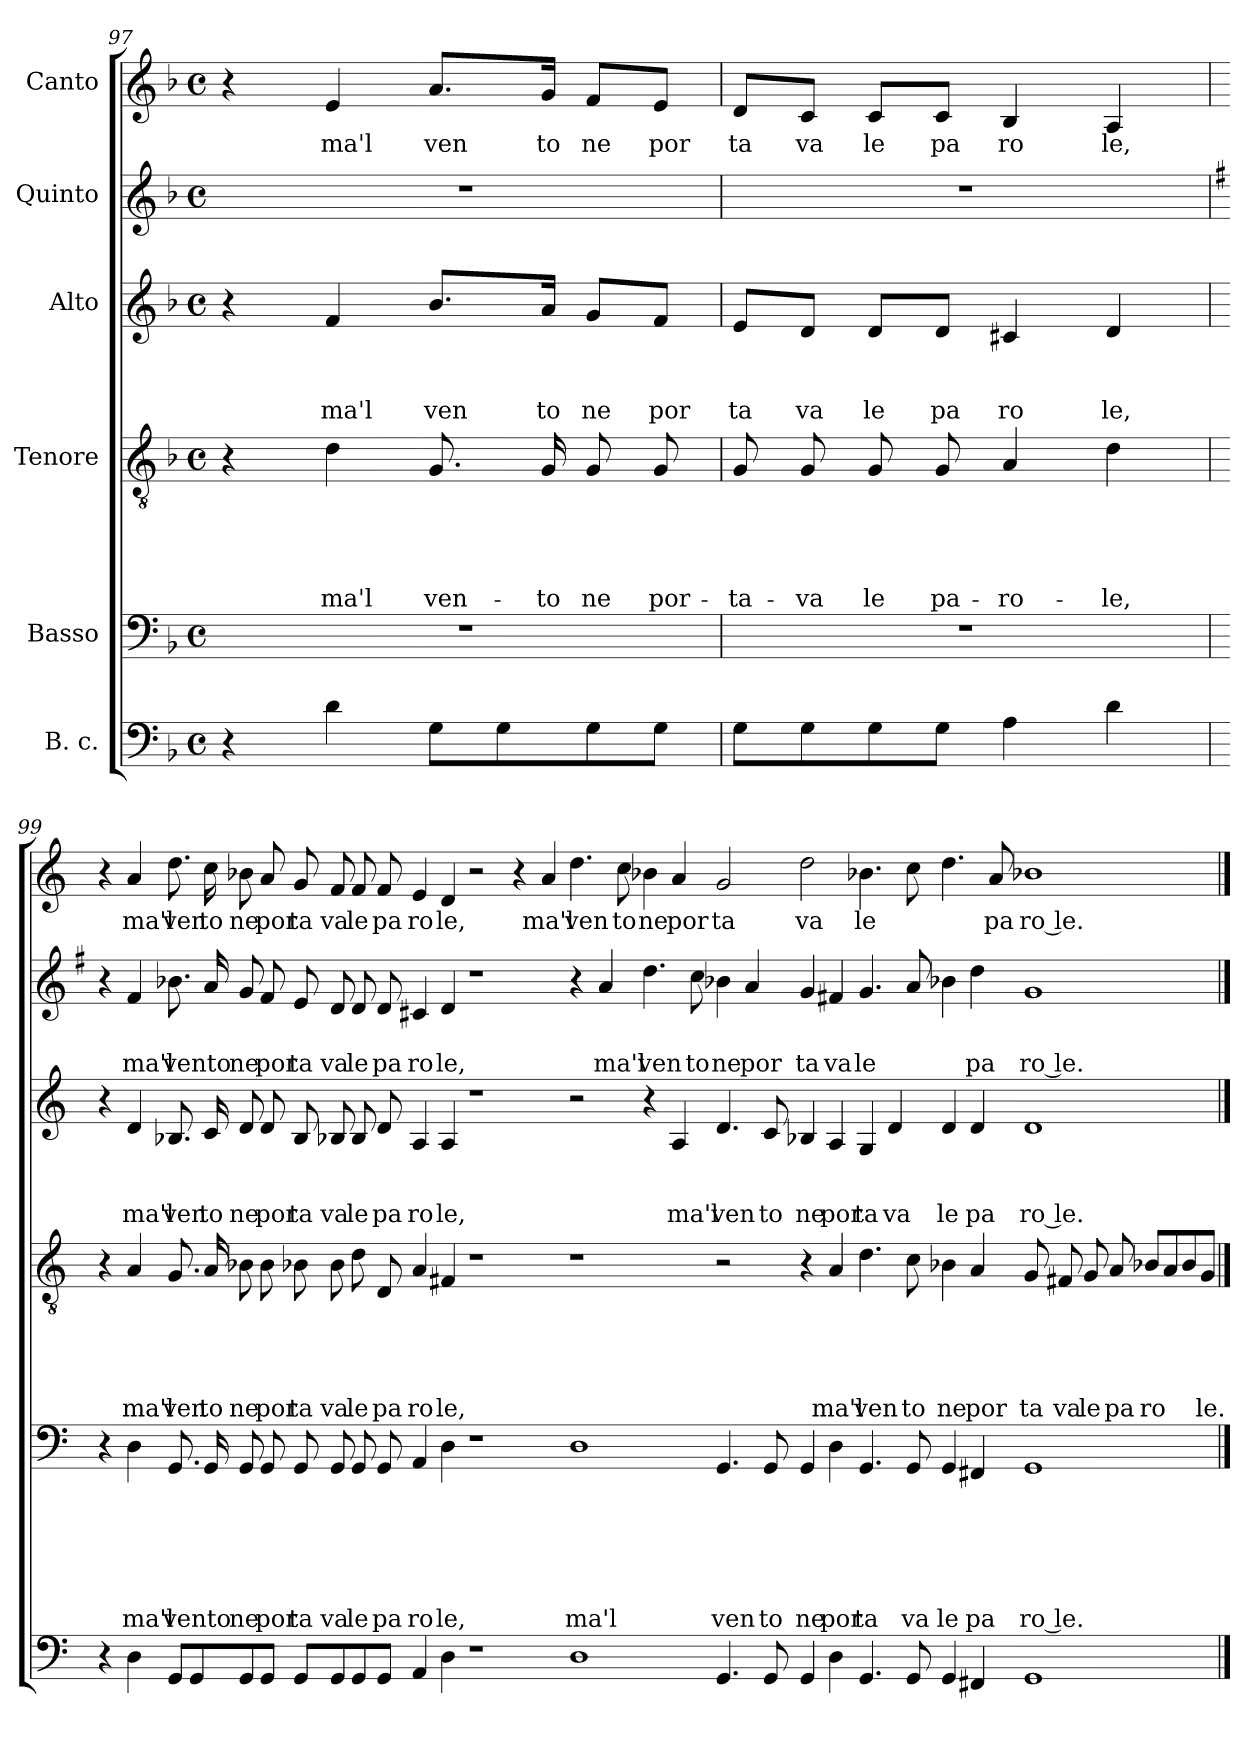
**kern	**kern	**text	**text	**text	**text	**text	**text	**kern	**text	**text	**text	**text	**text	**kern	**text	**text	**text	**kern	**text	**text	**kern	**text
*part6	*part5	*part5	*part5	*part5	*part5	*part5	*part5	*part4	*part4	*part4	*part4	*part4	*part4	*part3	*part3	*part3	*part3	*part2	*part2	*part2	*part1	*part1
*staff6	*staff5	*staff5	*staff5	*staff5	*staff5	*staff5	*staff5	*staff4	*staff4	*staff4	*staff4	*staff4	*staff4	*staff3	*staff3	*staff3	*staff3	*staff2	*staff2	*staff2	*staff1	*staff1
*I"B. c.	*I"Basso	*	*	*	*	*	*	*I"Tenore	*	*	*	*	*	*I"Alto	*	*	*	*I"Quinto	*	*	*I"Canto	*
*clefF4	*clefF4	*	*	*	*	*	*	*clefGv2	*	*	*	*	*	*clefG2	*	*	*	*clefG2	*	*	*clefG2	*
*k[b-]	*k[b-]	*	*	*	*	*	*	*k[b-]	*	*	*	*	*	*k[b-]	*	*	*	*k[b-]	*	*	*k[b-]	*
*F:	*F:	*	*	*	*	*	*	*F:	*	*	*	*	*	*F:	*	*	*	*F:	*	*	*F:	*
*M4/4	*M4/4	*	*	*	*	*	*	*M4/4	*	*	*	*	*	*M4/4	*	*	*	*M4/4	*	*	*M4/4	*
*met(c)	*met(c)	*	*	*	*	*	*	*met(c)	*	*	*	*	*	*met(c)	*	*	*	*met(c)	*	*	*met(c)	*
=97	=97	=97	=97	=97	=97	=97	=97	=97	=97	=97	=97	=97	=97	=97	=97	=97	=97	=97	=97	=97	=97	=97
4r	1r	.	.	.	.	.	.	4r	.	.	.	.	.	4r	.	.	.	1r	.	.	4r	.
!	!	!	!	!	!	!	!	!	!	!	!	!	!LO:LY:b	!	!	!	!LO:LY:b	!	!	!	!	!LO:LY:b
4d\	.	.	.	.	.	.	.	4d\	.	.	.	.	ma'l	4f/	.	.	ma'l	.	.	.	4e/	ma'l
!	!	!	!	!	!	!	!	!	!	!	!	!	!LO:LY:b	!	!	!	!LO:LY:b	!	!	!	!	!LO:LY:b
8G\L	.	.	.	.	.	.	.	8.G/	.	.	.	.	ven-	8.b-/L	.	.	ven	.	.	.	8.a/L	ven
8G\	.	.	.	.	.	.	.	.	.	.	.	.	.	.	.	.	.	.	.	.	.	.
!	!	!	!	!	!	!	!	!	!	!	!	!	!LO:LY:b	!	!	!	!LO:LY:b	!	!	!	!	!LO:LY:b
.	.	.	.	.	.	.	.	16G/	.	.	.	.	-to	16a/Jk	.	.	to	.	.	.	16g/Jk	to
!	!	!	!	!	!	!	!	!	!	!	!	!	!LO:LY:b	!	!	!	!LO:LY:b	!	!	!	!	!LO:LY:b
8G\	.	.	.	.	.	.	.	8G/	.	.	.	.	ne	8g/L	.	.	ne	.	.	.	8f/L	ne
!	!	!	!	!	!	!	!	!	!	!	!	!	!LO:LY:b	!	!	!	!LO:LY:b	!	!	!	!	!LO:LY:b
8G\J	.	.	.	.	.	.	.	8G/	.	.	.	.	por-	8f/J	.	.	por	.	.	.	8e/J	por
=98	=98	=98	=98	=98	=98	=98	=98	=98	=98	=98	=98	=98	=98	=98	=98	=98	=98	=98	=98	=98	=98	=98
!	!	!	!	!	!	!	!	!	!	!	!	!	!LO:LY:b	!	!	!	!LO:LY:b	!	!	!	!	!LO:LY:b
8G\L	1r	.	.	.	.	.	.	8G/	.	.	.	.	-ta-	8e/L	.	.	ta	1r	.	.	8d/L	ta
!	!	!	!	!	!	!	!	!	!	!	!	!	!LO:LY:b	!	!	!	!LO:LY:b	!	!	!	!	!LO:LY:b
8G\	.	.	.	.	.	.	.	8G/	.	.	.	.	-va	8d/J	.	.	va	.	.	.	8c/J	va
!	!	!	!	!	!	!	!	!	!	!	!	!	!LO:LY:b	!	!	!	!LO:LY:b	!	!	!	!	!LO:LY:b
8G\	.	.	.	.	.	.	.	8G/	.	.	.	.	le	8d/L	.	.	le	.	.	.	8c/L	le
!	!	!	!	!	!	!	!	!	!	!	!	!	!LO:LY:b	!	!	!	!LO:LY:b	!	!	!	!	!LO:LY:b
8G\J	.	.	.	.	.	.	.	8G/	.	.	.	.	pa-	8d/J	.	.	pa	.	.	.	8c/J	pa
!	!	!	!	!	!	!	!	!	!	!	!	!	!LO:LY:b	!	!	!	!LO:LY:b	!	!	!	!	!LO:LY:b
4A\	.	.	.	.	.	.	.	4A/	.	.	.	.	-ro-	4c#X/	.	.	ro	.	.	.	4B-/	ro
!	!	!	!	!	!	!	!	!	!	!	!	!	!LO:LY:b	!	!	!	!LO:LY:b	!	!	!	!	!LO:LY:b
4d\	.	.	.	.	.	.	.	4d\	.	.	.	.	-le,	4d/	.	.	le,	.	.	.	4A/	le,
!!LO:LB:g=z
=99	=99	=99	=99	=99	=99	=99	=99	=99	=99	=99	=99	=99	=99	=99	=99	=99	=99	=99	=99	=99	=99	=99
*k[]	*k[]	*	*	*	*	*	*	*k[]	*	*	*	*	*	*k[]	*	*	*	*k[f#]	*	*	*k[]	*
*C:	*C:	*	*	*	*	*	*	*C:	*	*	*	*	*	*C:	*	*	*	*G:	*	*	*C:	*
4r	4r	.	.	.	.	.	.	4r	.	.	.	.	.	4r	.	.	.	4r	.	.	4r	.
!	!	!	!	!	!	!	!LO:LY:b	!	!	!	!	!	!LO:LY:b	!	!	!	!LO:LY:b	!	!	!LO:LY:b	!	!LO:LY:b
4D\	4D\	.	.	.	.	.	ma'l	4A/	.	.	.	.	ma'l	4d/	.	.	ma'l	4f#/	.	ma'l	4a/	ma'l
!	!	!	!	!	!	!	!LO:LY:b	!	!	!	!	!	!LO:LY:b	!	!	!	!LO:LY:b	!	!	!LO:LY:b	!	!LO:LY:b
8GG/L	8.GG/	.	.	.	.	.	vento	8.G/	.	.	.	.	ven	8.B-X/	.	.	ven	8.b-X\	.	vento	8.dd\	ven
8GG/	.	.	.	.	.	.	.	.	.	.	.	.	.	.	.	.	.	.	.	.	.	.
!	!	!	!	!	!	!	!	!	!	!	!	!	!LO:LY:b	!	!	!	!LO:LY:b	!	!	!	!	!LO:LY:b
.	16GG/	.	.	.	.	.	.	16A/	.	.	.	.	to	16c/	.	.	to	16a/	.	.	16cc\	to
!	!	!	!	!	!	!	!LO:LY:b	!	!	!	!	!	!LO:LY:b	!	!	!	!LO:LY:b	!	!	!LO:LY:b	!	!LO:LY:b
8GG/	8GG/	.	.	.	.	.	ne	8B-X\	.	.	.	.	ne	8d/	.	.	ne	8g/	.	ne	8b-X\	ne
!	!	!	!	!	!	!	!LO:LY:b	!	!	!	!	!	!LO:LY:b	!	!	!	!LO:LY:b	!	!	!LO:LY:b	!	!LO:LY:b
8GG/J	8GG/	.	.	.	.	.	por	8B-\	.	.	.	.	por	8d/	.	.	por	8f#/	.	por	8a/	por
!	!	!	!	!	!	!	!LO:LY:b	!	!	!	!	!	!LO:LY:b	!	!	!	!LO:LY:b	!	!	!LO:LY:b	!	!LO:LY:b
8GG/L	8GG/	.	.	.	.	.	ta	8B-X\	.	.	.	.	ta	8B-/	.	.	ta	8e/	.	ta	8g/	ta
!	!	!	!	!	!	!	!LO:LY:b	!	!	!	!	!	!LO:LY:b	!	!	!	!LO:LY:b	!	!	!LO:LY:b	!	!LO:LY:b
8GG/	8GG/	.	.	.	.	.	va	8B-\	.	.	.	.	va	8B-X/	.	.	va	8d/	.	va	8f/	va
!	!	!	!	!	!	!	!LO:LY:b	!	!	!	!	!	!LO:LY:b	!	!	!	!LO:LY:b	!	!	!LO:LY:b	!	!LO:LY:b
8GG/	8GG/	.	.	.	.	.	le	8d\	.	.	.	.	le	8B-/	.	.	le	8d/	.	le	8f/	le
!	!	!	!	!	!	!	!LO:LY:b	!	!	!	!	!	!LO:LY:b	!	!	!	!LO:LY:b	!	!	!LO:LY:b	!	!LO:LY:b
8GG/J	8GG/	.	.	.	.	.	pa	8D/	.	.	.	.	pa	8d/	.	.	pa	8d/	.	pa	8f/	pa
!	!	!	!	!	!	!	!LO:LY:b	!	!	!	!	!	!LO:LY:b	!	!	!	!LO:LY:b	!	!	!LO:LY:b	!	!LO:LY:b
4AA/	4AA/	.	.	.	.	.	ro	4A/	.	.	.	.	ro	4A/	.	.	ro	4c#X/	.	ro	4e/	ro
!	!	!	!	!	!	!	!LO:LY:b	!	!	!	!	!	!LO:LY:b	!	!	!	!LO:LY:b	!	!	!LO:LY:b	!	!LO:LY:b
4D\	4D\	.	.	.	.	.	le,	4F#X/	.	.	.	.	le,	4A/	.	.	le,	4d/	.	le,	4d/	le,
1r	1r	.	.	.	.	.	.	1r	.	.	.	.	.	1r	.	.	.	1r	.	.	2r	.
.	.	.	.	.	.	.	.	.	.	.	.	.	.	.	.	.	.	.	.	.	4r	.
!	!	!	!	!	!	!	!	!	!	!	!	!	!	!	!	!	!	!	!	!	!	!LO:LY:b
.	.	.	.	.	.	.	.	.	.	.	.	.	.	.	.	.	.	.	.	.	4a/	ma'l
!	!	!	!	!	!	!	!LO:LY:b	!	!	!	!	!	!	!	!	!	!	!	!	!	!	!LO:LY:b
1D	1D	.	.	.	.	.	ma'l	1r	.	.	.	.	.	2r	.	.	.	4r	.	.	4.dd\	ven
!	!	!	!	!	!	!	!	!	!	!	!	!	!	!	!	!	!	!	!	!LO:LY:b	!	!
.	.	.	.	.	.	.	.	.	.	.	.	.	.	.	.	.	.	4a/	.	ma'l	.	.
!	!	!	!	!	!	!	!	!	!	!	!	!	!	!	!	!	!	!	!	!	!	!LO:LY:b
.	.	.	.	.	.	.	.	.	.	.	.	.	.	.	.	.	.	.	.	.	8cc\	to
!	!	!	!	!	!	!	!	!	!	!	!	!	!	!	!	!	!	!	!	!LO:LY:b	!	!LO:LY:b
.	.	.	.	.	.	.	.	.	.	.	.	.	.	4r	.	.	.	4.dd\	.	ven	4b-X\	ne
!	!	!	!	!	!	!	!	!	!	!	!	!	!	!	!	!	!LO:LY:b	!	!	!	!	!LO:LY:b
.	.	.	.	.	.	.	.	.	.	.	.	.	.	4A/	.	.	ma'l	.	.	.	4a/	por
!	!	!	!	!	!	!	!	!	!	!	!	!	!	!	!	!	!	!	!	!LO:LY:b	!	!
.	.	.	.	.	.	.	.	.	.	.	.	.	.	.	.	.	.	8cc\	.	to	.	.
!	!	!	!	!	!	!	!LO:LY:b	!	!	!	!	!	!	!	!	!	!LO:LY:b	!	!	!LO:LY:b	!	!LO:LY:b
4.GG/	4.GG/	.	.	.	.	.	ven	2r	.	.	.	.	.	4.d/	.	.	ven	4b-X\	.	ne	2g/	ta
!	!	!	!	!	!	!	!	!	!	!	!	!	!	!	!	!	!	!	!	!LO:LY:b	!	!
.	.	.	.	.	.	.	.	.	.	.	.	.	.	.	.	.	.	4a/	.	por	.	.
!	!	!	!	!	!	!	!LO:LY:b	!	!	!	!	!	!	!	!	!	!LO:LY:b	!	!	!	!	!
8GG/	8GG/	.	.	.	.	.	to	.	.	.	.	.	.	8c/	.	.	to	.	.	.	.	.
!	!	!	!	!	!	!	!LO:LY:b	!	!	!	!	!	!	!	!	!	!LO:LY:b	!	!	!LO:LY:b	!	!LO:LY:b
4GG/	4GG/	.	.	.	.	.	ne	4r	.	.	.	.	.	4B-X/	.	.	ne	4g/	.	ta	2dd\	va
!	!	!	!	!	!	!	!LO:LY:b	!	!	!	!	!	!LO:LY:b	!	!	!	!LO:LY:b	!	!	!LO:LY:b	!	!
4D\	4D\	.	.	.	.	.	por	4A/	.	.	.	.	ma'l	4A/	.	.	por	4f#X/	.	va	.	.
!	!	!	!	!	!	!	!LO:LY:b	!	!	!	!	!	!LO:LY:b	!	!	!	!LO:LY:b	!	!	!LO:LY:b	!	!LO:LY:b
4.GG/	4.GG/	.	.	.	.	.	ta	4.d\	.	.	.	.	ven	4G/	.	.	ta	4.g/	.	le	4.b-X\	le
!	!	!	!	!	!	!	!	!	!	!	!	!	!	!	!	!	!LO:LY:b	!	!	!	!	!
.	.	.	.	.	.	.	.	.	.	.	.	.	.	4d/	.	.	va	.	.	.	.	.
!	!	!	!	!	!	!	!LO:LY:b	!	!	!	!	!	!LO:LY:b	!	!	!	!	!	!	!	!	!
8GG/	8GG/	.	.	.	.	.	va	8c\	.	.	.	.	to	.	.	.	.	8a/	.	.	8cc\	.
!	!	!	!	!	!	!	!LO:LY:b	!	!	!	!	!	!LO:LY:b	!	!	!	!LO:LY:b	!	!	!	!	!
4GG/	4GG/	.	.	.	.	.	le	4B-X\	.	.	.	.	ne	4d/	.	.	le	4b-X\	.	.	4.dd\	.
!	!	!	!	!	!	!	!LO:LY:b	!	!	!	!	!	!LO:LY:b	!	!	!	!LO:LY:b	!	!	!LO:LY:b	!	!
4FF#X/	4FF#X/	.	.	.	.	.	pa	4A/	.	.	.	.	por	4d/	.	.	pa	4dd\	.	pa	.	.
!	!	!	!	!	!	!	!	!	!	!	!	!	!	!	!	!	!	!	!	!	!	!LO:LY:b
.	.	.	.	.	.	.	.	.	.	.	.	.	.	.	.	.	.	.	.	.	8a/	pa
!	!	!	!	!	!	!	!LO:LY:b	!	!	!	!	!	!LO:LY:b	!	!	!	!LO:LY:b	!	!	!LO:LY:b	!	!LO:LY:b
1GG	1GG	.	.	.	.	.	ro le.	8G/	.	.	.	.	ta	1d	.	.	ro le.	1g	.	ro le.	1b-X	ro le.
!	!	!	!	!	!	!	!	!	!	!	!	!	!LO:LY:b	!	!	!	!	!	!	!	!	!
.	.	.	.	.	.	.	.	8F#X/	.	.	.	.	va	.	.	.	.	.	.	.	.	.
!	!	!	!	!	!	!	!	!	!	!	!	!	!LO:LY:b	!	!	!	!	!	!	!	!	!
.	.	.	.	.	.	.	.	8G/	.	.	.	.	le	.	.	.	.	.	.	.	.	.
!	!	!	!	!	!	!	!	!	!	!	!	!	!LO:LY:b	!	!	!	!	!	!	!	!	!
.	.	.	.	.	.	.	.	8A/	.	.	.	.	pa	.	.	.	.	.	.	.	.	.
!	!	!	!	!	!	!	!	!	!	!	!	!	!LO:LY:b	!	!	!	!	!	!	!	!	!
.	.	.	.	.	.	.	.	8B-X/L	.	.	.	.	ro	.	.	.	.	.	.	.	.	.
.	.	.	.	.	.	.	.	8A/	.	.	.	.	.	.	.	.	.	.	.	.	.	.
.	.	.	.	.	.	.	.	8B-/	.	.	.	.	.	.	.	.	.	.	.	.	.	.
!	!	!	!	!	!	!	!	!	!	!	!	!	!LO:LY:b	!	!	!	!	!	!	!	!	!
.	.	.	.	.	.	.	.	8G/J	.	.	.	.	le.	.	.	.	.	.	.	.	.	.
==	==	==	==	==	==	==	==	==	==	==	==	==	==	==	==	==	==	==	==	==	==	==
*-	*-	*-	*-	*-	*-	*-	*-	*-	*-	*-	*-	*-	*-	*-	*-	*-	*-	*-	*-	*-	*-	*-
